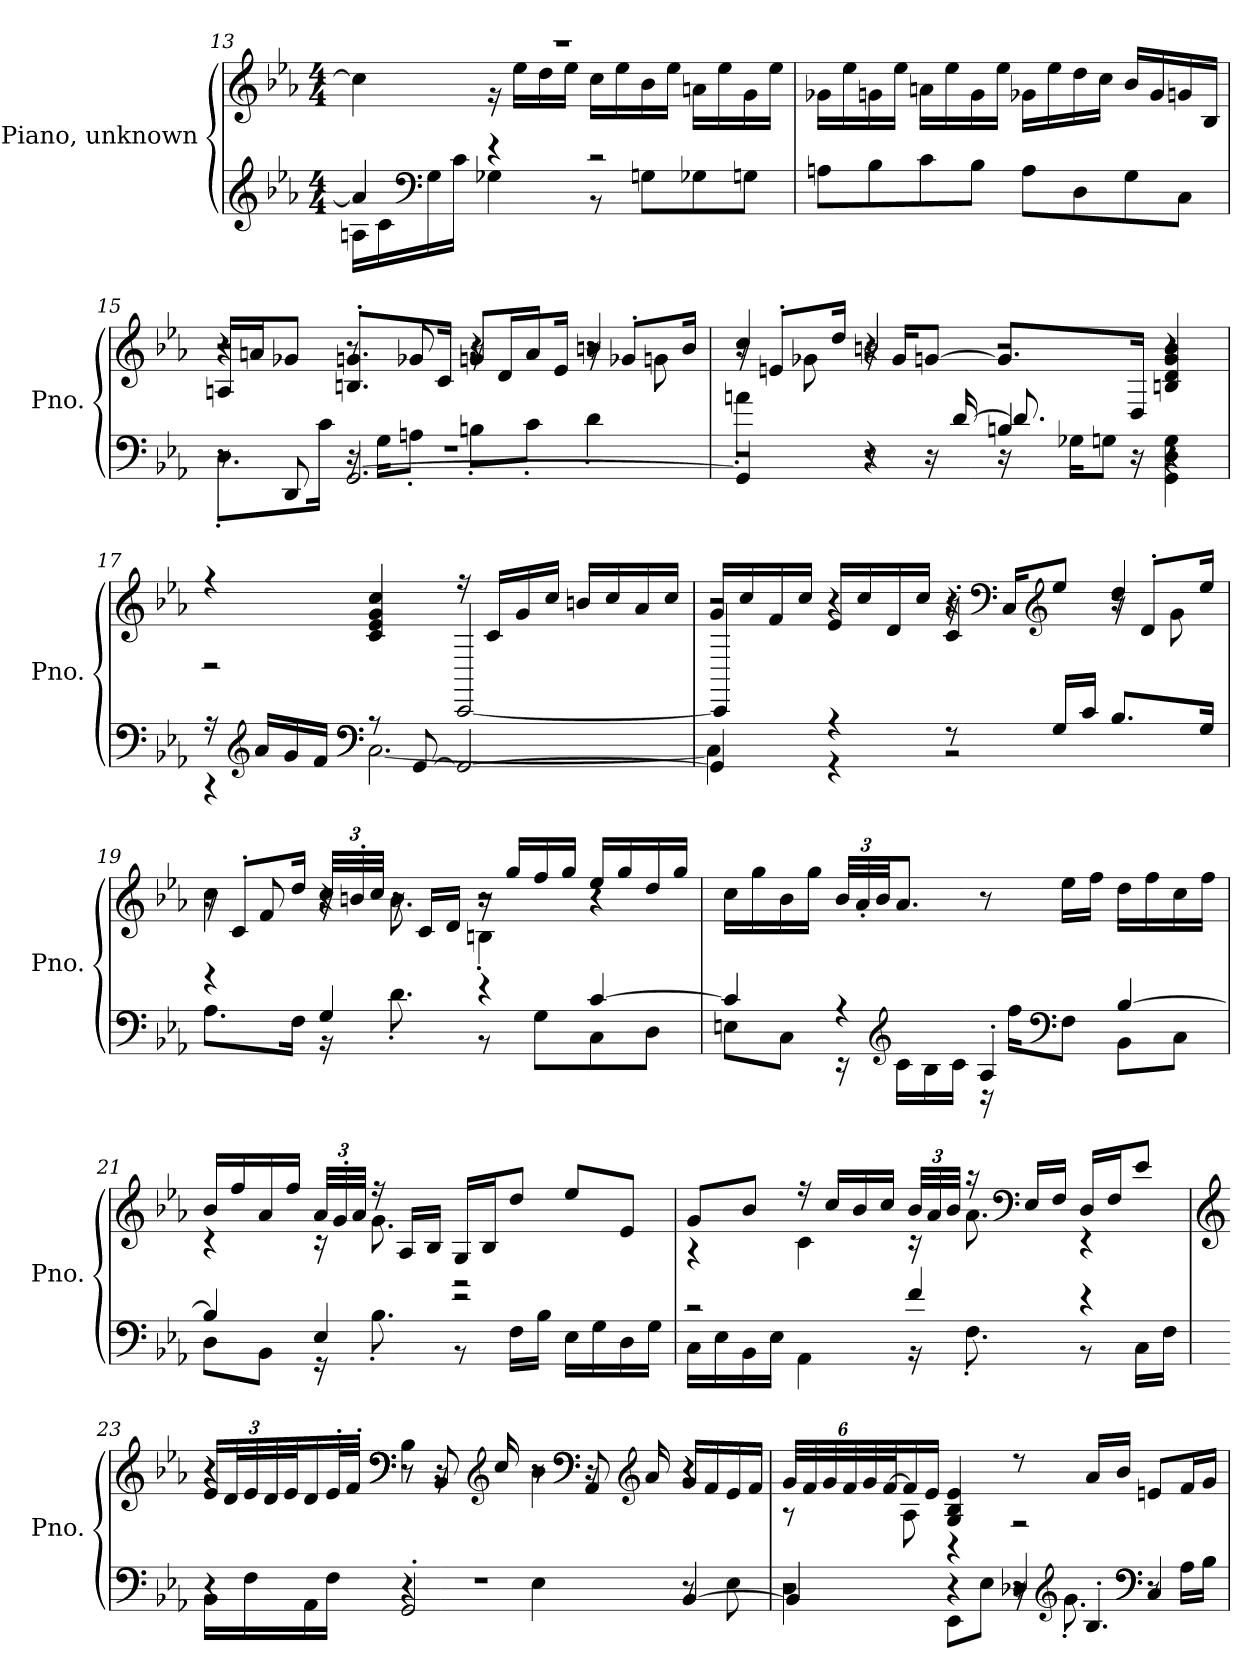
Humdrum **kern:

**kern	**kern
*part1	*part1
*staff2	*staff1
*I"Piano, unknown	*
*I'Pno.	*
*clefG2	*clefG2
*k[b-e-a-]	*k[b-e-a-]
*M4/4	*M4/4
=13	=13
*^	*^
4a/]	16An\LL	1r	4cc\]
.	16c\	.	.
*clefF4	*	*	*
.	16G\	.	.
.	16c\JJ	.	.
4r	4G-X\	.	16r
.	.	.	16ee-\LL
.	.	.	16dd\
.	.	.	16ee-\JJ
2r	8r	.	16cc\LL
.	.	.	16ee-\
.	8Gn\L	.	16b-\
.	.	.	16ee-\JJ
.	8G-X\	.	16an\LL
.	.	.	16ee-\
.	8Gn\J	.	16g\
.	.	.	16ee-\JJ
*v	*v	*	*
*	*v	*v
!!LO:LB:g=z
=14	=14
8An\L	16g-X\LL
.	16ee-\
8B-\	16gn\
.	16ee-\JJ
8c\	16an\LL
.	16ee-\
8B-\J	16g\
.	16ee-\JJ
8A\L	16g-X\LL
.	16ee-\
8D\	16dd\
.	16cc\JJ
8G\	16b-/LL
.	16g-/
8C\J	16gn/
.	16B-/JJ
=15	=15
*^	*^
*	*^	*	*^
1r	8.D'\L	8r	4r	2r	16An/LL
.	.	.	.	.	16an/J
.	.	8DD/	.	.	8g-X/J
.	16c\Jk	.	.	.	.
.	16r	[2.GG/	8r	.	8.Bn/' 8.gn/'L
.	16G\KL	.	.	.	.
.	8An'\J	.	8g-X/	.	.
.	.	.	.	.	16c/Jk
.	8Bn'\L	.	8gn/L	4r	16r
.	.	.	.	.	8d'/L
.	8c'\J	.	8a/J	.	.
.	.	.	.	.	16e-/Jk
.	4d'\	.	4bn/	8r	16r
.	.	.	.	.	8g-X'/L
.	.	.	.	8gn\	.
.	.	.	.	.	16b/Jk
!!LO:LB:g=z	!!	!!
=16	=16	=16	=16	=16	=16
2r	4an'\	4GG/]	4cc/	8r	16r
.	.	.	.	.	8en'/L
.	.	.	.	8g-X\	.
.	.	.	.	.	16dd/Jk
.	4r	8r	2bn/	4r	16r
.	.	.	.	.	16g-/KL
.	.	16r	.	.	[8gn/J
.	.	[16d/	.	.	.
4Bn/	16r	8.d/]	.	2r	8.g/L]
.	16G-X\KL	.	.	.	.
.	8Gn\J	.	.	.	.
.	.	16r	.	.	16D/Jk
4r	4GG\ 4D\ 4G\	4r	4r	.	4Bn/ 4d/ 4g/ 4b/
*	*v	*v	*	*	*
*	*	*	*v	*v
=17	=17	=17	=17
16r	4r	4r	2r
*clefG2	*	*	*
16a-/LL	.	.	.
16g/	.	.	.
16f/JJ	.	.	.
*clefF4	*	*	*
8r	[2.C\	4c/ 4e-/ 4g/ 4cc/	.
[8GG/	.	.	.
2GG/_	.	16r	[2CC/
.	.	16c/LL	.
.	.	16g/	.
.	.	16cc/JJ	.
.	.	16bn/LL	.
.	.	16cc/	.
.	.	16a-/	.
.	.	16cc/JJ	.
!!LO:LB:g=z
=18	=18	=18	=18
*	*	*	*^
4GG/]	4C\]	16g/LL	2r	4CC/]
.	.	16cc/	.	.
.	.	16f/	.	.
.	.	16cc/JJ	.	.
4r	4r	16e-/LL	.	4r
.	.	16cc/	.	.
.	.	16d/	.	.
.	.	16cc/JJ	.	.
8r	2r	16r	4r	4c'/
*	*	*clefF4	*	*
.	.	16C/KL	.	.
*	*	*clefG2	*	*
16G/LL	.	8ee-/J	.	.
16c/JJ	.	.	.	.
8.B-/L	.	16r	8r	4dd/
.	.	8d'/L	.	.
.	.	.	8g\	.
16G/Jk	.	16ee-/Jk	.	.
=19	=19	=19	=19	=19
4r	8.A-\L	16r	4cc\	8r
.	.	8c'/L	.	.
.	.	.	.	8f/
.	16F\Jk	16dd/Jk	.	.
*	*	*Xbrackettup	*	*
4G/	16r	48cc/LLL	16r	4r
.	.	48bn'/	.	.
.	.	48cc/JJJ	.	.
.	8.d'\	16r	8.b\	.
.	.	16c/LL	.	.
.	.	16d/JJ	.	.
4r	8r	16r	4Bn'\	2r
.	.	16gg/LL	.	.
.	8G\L	16ff/	.	.
.	.	16gg/JJ	.	.
[4c/	8C\	16ee-/LL	4r	.
.	.	16gg/	.	.
.	8D\J	16dd/	.	.
.	.	16gg/JJ	.	.
*	*	*v	*v	*v
!!LO:LB:g=z
=20	=20	=20
4c/]	8En\L	16cc\LL
.	.	16gg\
.	8C\J	16b-\
.	.	16gg\JJ
4r	16r	48b-/LLL
.	.	48a-'/
.	.	48b-/JJ
*clefG2	*	*
.	16c\LL	8.a-/J
.	16B-\	.
.	16c\JJ	.
4A-'/	16r	8r
.	16ff\KL	.
*clefF4	*	*
.	8F\J	16ee-\LL
.	.	16ff\JJ
[4B-/	8BB-\L	16dd\LL
.	.	16ff\
.	8C\J	16cc\
.	.	16ff\JJ
=21	=21	=21
*	*	*^
4B-/]	8D\L	16b-/LL	4r
.	.	16ff/	.
.	8BB-\J	16a-/	.
.	.	16ff/JJ	.
4E-/	16r	48a-/LLL	16r
.	.	48g'/	.
.	.	48a-/JJJ	.
.	8.B-'\	16r	8.g\
.	.	16A-/LL	.
.	.	16B-/JJ	.
2r	8r	16G/LL	2r
.	.	16B-/J	.
.	16F\LL	8dd/J	.
.	16B-\JJ	.	.
.	16E-\LL	8ee-/L	.
.	16G\	.	.
.	16D\	8e-/J	.
.	16G\JJ	.	.
!!LO:LB:g=z	!!
=22	=22	=22	=22
2r	16C\LL	8g/L	4r
.	16E-\	.	.
.	16BB-\	8b-/J	.
.	16E-\JJ	.	.
.	4AA-\	16r	4c\
.	.	16cc/LL	.
.	.	16b-/	.
.	.	16cc/JJ	.
4f/	16r	48b-/LLL	16r
.	.	48a-/	.
.	.	48b-/JJJ	.
.	8.F'\	16r	8.a-\
*	*	*clefF4	*
.	.	16E-/LL	.
.	.	16F/JJ	.
4r	8r	16D/LL	4r
.	.	16F/J	.
.	16C\LL	8e-/J	.
.	16F\JJ	.	.
*v	*v	*	*
*	*v	*v
!!LO:PB:g=z
=23	=23
*	*clefG2
*^	*^
*	*^	*	*^
1r	16BB-\LL	4r	24e-/LL	4r	4r
.	.	.	48d/L	.	.
.	16F\	.	48e-/	.	.
.	.	.	48d/	.	.
.	.	.	48e-/J	.	.
.	16AA-\	.	16d/	.	.
.	16F\JJ	.	32e-'/L	.	.
.	.	.	32f'/JJJ	.	.
*	*	*	*clefF4	*	*
.	4r	2GG'/	8r	4B-\	8r
.	.	.	16r	.	8BB-/
*	*	*	*clefG2	*	*
.	.	.	16cc/	.	.
.	4E-\	.	8r	4b-\	8r
*	*	*	*clefF4	*	*
.	.	.	16r	.	8AA-/
*	*	*	*clefG2	*	*
.	.	.	16a-/	.	.
.	8r	[4BB-/	16g/LL	4r	4r
.	.	.	16f/	.	.
.	8E-\	.	16e-/	.	.
.	.	.	16f/JJ	.	.
*	*	*	*	*v	*v
!!LO:LB:g=z
=24	=24	=24	=24	=24
2r	4D\	4BB-/]	48g/LLL	8r
.	.	.	48f/	.
.	.	.	48g/	.
.	.	.	48f/	.
.	.	.	48g/	.
.	.	.	[48f/J	.
.	.	.	16f/]	8A-\
.	.	.	16e-/JJ	.
.	8EE-\L	4r	4G/ 4B-/ 4e-/	4r
.	8E-\J	.	.	.
8r	16r	4D-X/	8r	2r
*clefG2	*	*	*	*
.	8.g'\	.	.	.
4.B-'/	.	.	16a-/LL	.
.	.	.	16b-/JJ	.
*clefF4	*	*	*	*
.	8r	4C/	8en/L	.
.	16A-\LL	.	16f/L	.
.	16B-\JJ	.	16g/JJ	.
*v	*v	*v	*	*
*	*v	*v
=	=
*-	*-
